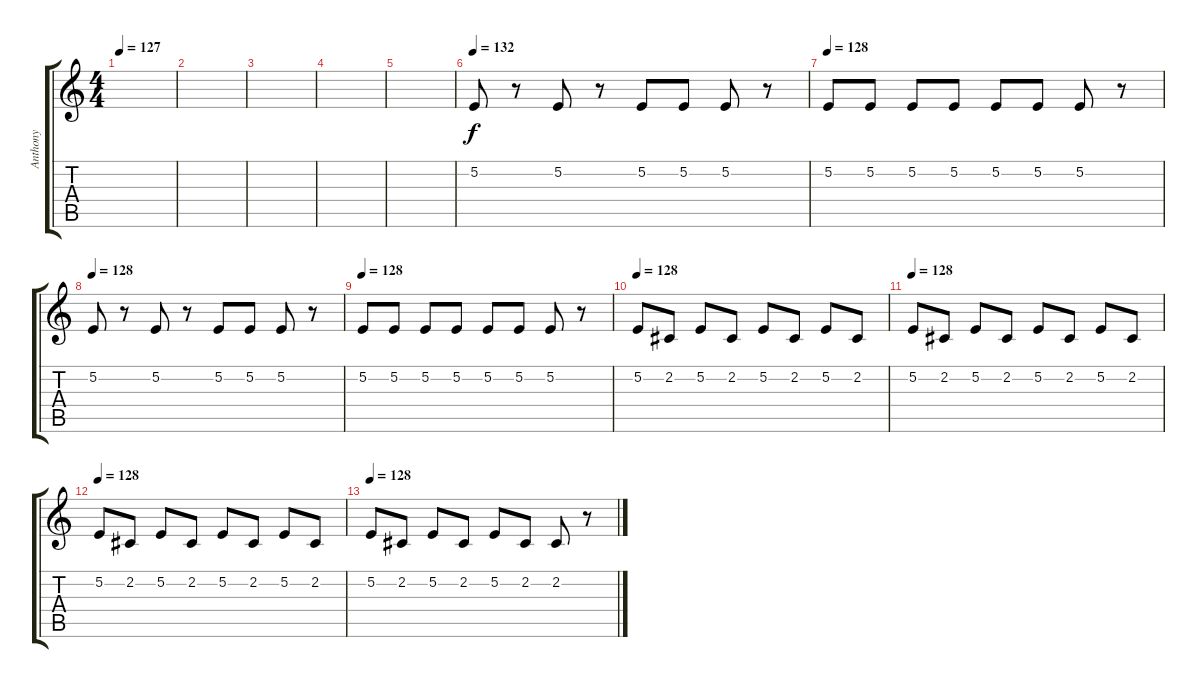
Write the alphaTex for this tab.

\track ("Anthony" "Anthony") {instrument cello}
\staff {score tabs}
\tuning (E4 B3 G3 D3 A2 E2) {hide}
\ts (4 4)
\tempo 127
\clef g2
\ks c
|
|
|
|
|
\tempo 132
5.2.8 r.8 5.2.8 r.8 5.2.8 5.2.8 5.2.8 r.8 |
\tempo 128
5.2.8 5.2.8 5.2.8 5.2.8 5.2.8 5.2.8 5.2.8 r.8 |
\tempo 128
5.2.8 r.8 5.2.8 r.8 5.2.8 5.2.8 5.2.8 r.8 |
\tempo 128
5.2.8 5.2.8 5.2.8 5.2.8 5.2.8 5.2.8 5.2.8 r.8 |
\tempo 128
5.2.8 2.2.8 5.2.8 2.2.8 5.2.8 2.2.8 5.2.8 2.2.8 |
\tempo 128
5.2.8 2.2.8 5.2.8 2.2.8 5.2.8 2.2.8 5.2.8 2.2.8 |
\tempo 128
5.2.8 2.2.8 5.2.8 2.2.8 5.2.8 2.2.8 5.2.8 2.2.8 |
\tempo 128
5.2.8 2.2.8 5.2.8 2.2.8 5.2.8 2.2.8 2.2.8 r.8
